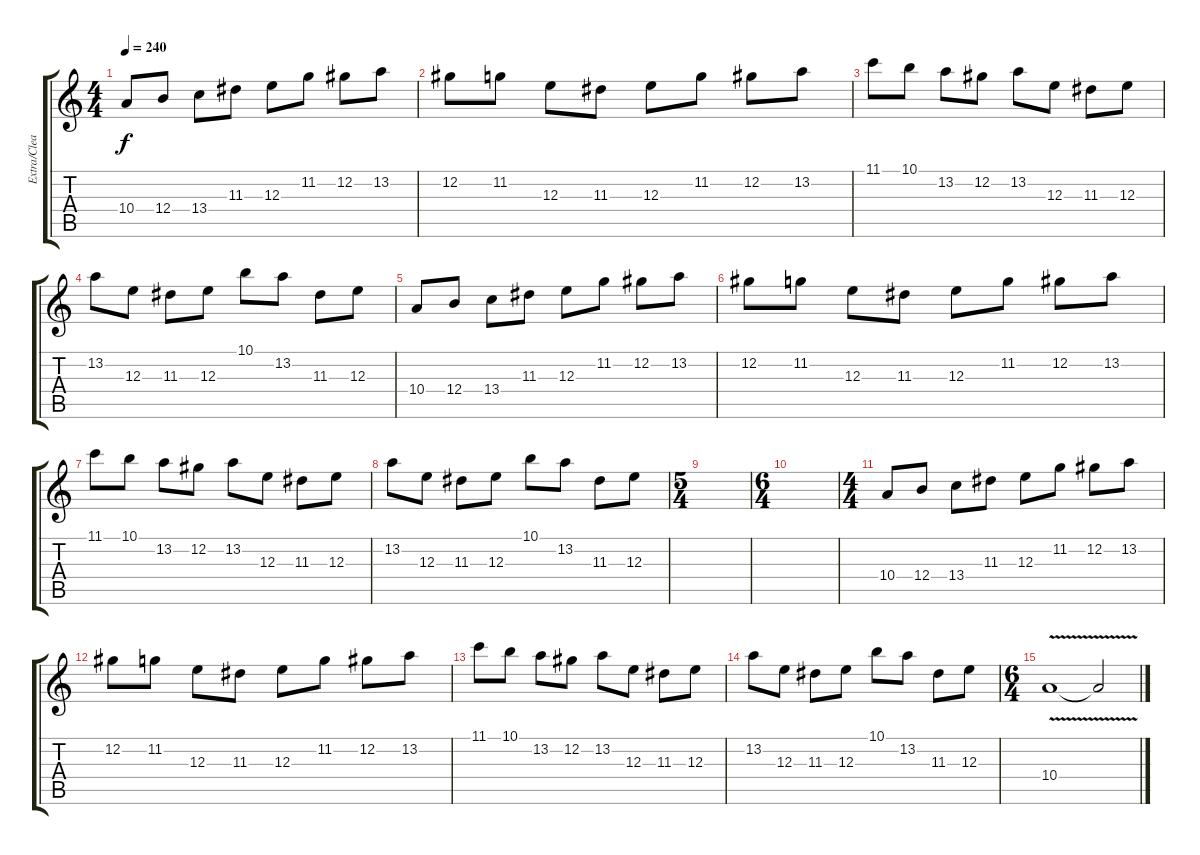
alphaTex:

\track ("Extra/Clean Guitar" "Extra/Clea") {instrument distortionguitar}
\staff {score tabs}
\tuning (Db4 Ab3 E3 B2 Gb2 Db2) {hide}
\ts (4 4)
\tempo 240
\clef g2
\ks c
10.4.8{dy f balance 16} 12.4.8 13.4.8 11.3.8 12.3.8 11.2.8 12.2.8 13.2.8 |
12.2.8 11.2.8 12.3.8 11.3.8 12.3.8 11.2.8 12.2.8 13.2.8 |
11.1.8 10.1.8 13.2.8 12.2.8 13.2.8 12.3.8 11.3.8 12.3.8 |
13.2.8 12.3.8 11.3.8 12.3.8 10.1.8 13.2.8 11.3.8 12.3.8 |
10.4.8 12.4.8 13.4.8 11.3.8 12.3.8 11.2.8 12.2.8 13.2.8 |
12.2.8 11.2.8 12.3.8 11.3.8 12.3.8 11.2.8 12.2.8 13.2.8 |
11.1.8 10.1.8 13.2.8 12.2.8 13.2.8 12.3.8 11.3.8 12.3.8 |
13.2.8 12.3.8 11.3.8 12.3.8 10.1.8 13.2.8 11.3.8 12.3.8 |
\ts (5 4)
|
\ts (6 4)
|
\ts (4 4)
10.4.8 12.4.8 13.4.8 11.3.8 12.3.8 11.2.8 12.2.8 13.2.8 |
12.2.8 11.2.8 12.3.8 11.3.8 12.3.8 11.2.8 12.2.8 13.2.8 |
11.1.8 10.1.8 13.2.8 12.2.8 13.2.8 12.3.8 11.3.8 12.3.8 |
13.2.8 12.3.8 11.3.8 12.3.8 10.1.8 13.2.8 11.3.8 12.3.8 |
\ts (6 4)
10.4{v}.1 10.4{t}.2
